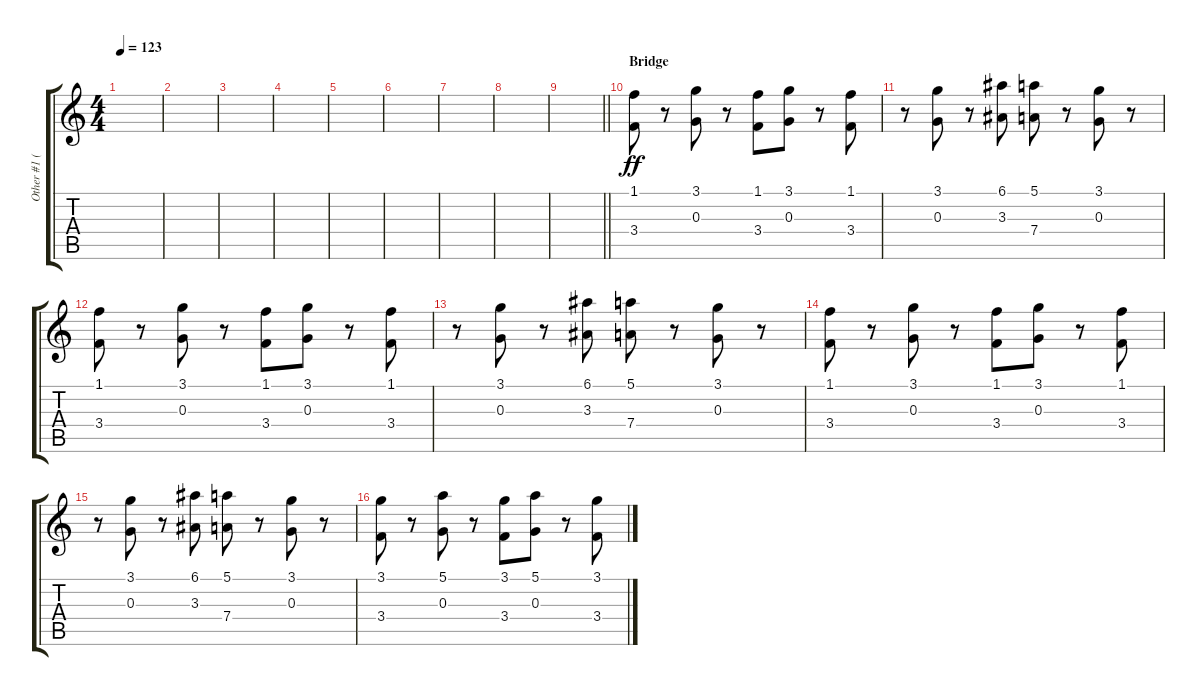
\track ("Other #1 (Synthesizer)" "Other #1 (") {instrument overdrivenguitar}
\staff {score tabs}
\tuning (E4 B3 G3 D3 A2 D2) {hide}
\ts (4 4)
\tempo 123
\clef g2
\ks c
|
|
|
|
|
|
|
|
\barLineRight lightlight
|
\section ("" "Bridge")
(1.1 3.4).8{dy ff volume 15 instrument overdrivenguitar} r.8 (3.1 0.3).8 r.8 (1.1 3.4).8 (3.1 0.3).8 r.8 (1.1 3.4).8 |
r.8 (3.1 0.3).8 r.8 (6.1 3.3).8 (5.1 7.4).8 r.8 (3.1 0.3).8 r.8 |
(1.1 3.4).8 r.8 (3.1 0.3).8 r.8 (1.1 3.4).8 (3.1 0.3).8 r.8 (1.1 3.4).8 |
r.8 (3.1 0.3).8 r.8 (6.1 3.3).8 (5.1 7.4).8 r.8 (3.1 0.3).8 r.8 |
(1.1 3.4).8 r.8 (3.1 0.3).8 r.8 (1.1 3.4).8 (3.1 0.3).8 r.8 (1.1 3.4).8 |
r.8 (3.1 0.3).8 r.8 (6.1 3.3).8 (5.1 7.4).8 r.8 (3.1 0.3).8 r.8 |
(3.1 3.4).8 r.8 (5.1 0.3).8 r.8 (3.1 3.4).8 (5.1 0.3).8 r.8 (3.1 3.4).8
